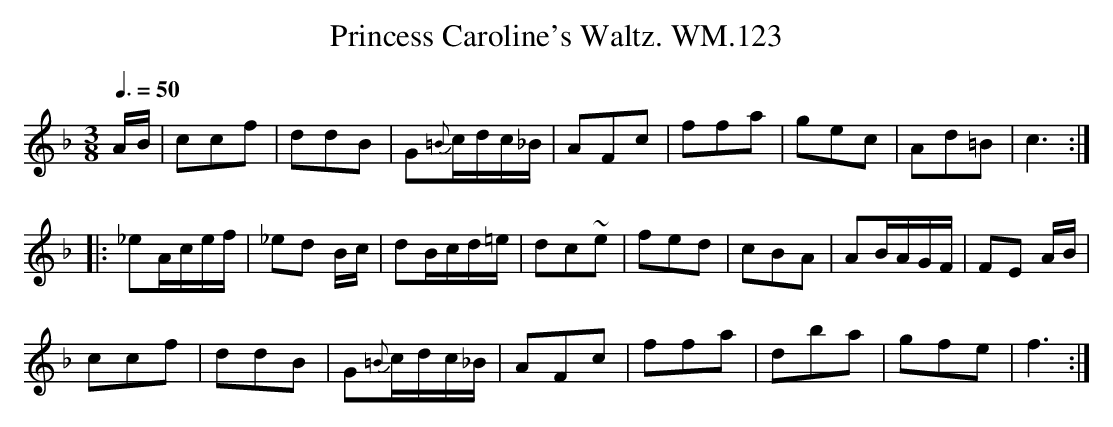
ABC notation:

X:1
T:Princess Caroline's Waltz. WM.123
M:3/8
L:1/8
Q:3/8=50
K:F
A/B/|ccf|ddB|G{=B}c/d/c/_B/|AFc|ffa|gec|Ad=B|c3:|
|:_eA/c/e/f/|_ed B/c/|dB/c/d/=e/|dc~e|fed|cBA|AB/A/G/F/|FE A/B/|
ccf|ddB|G{=B}c/d/c/_B/|AFc|ffa|dba|gfe|f3:|
